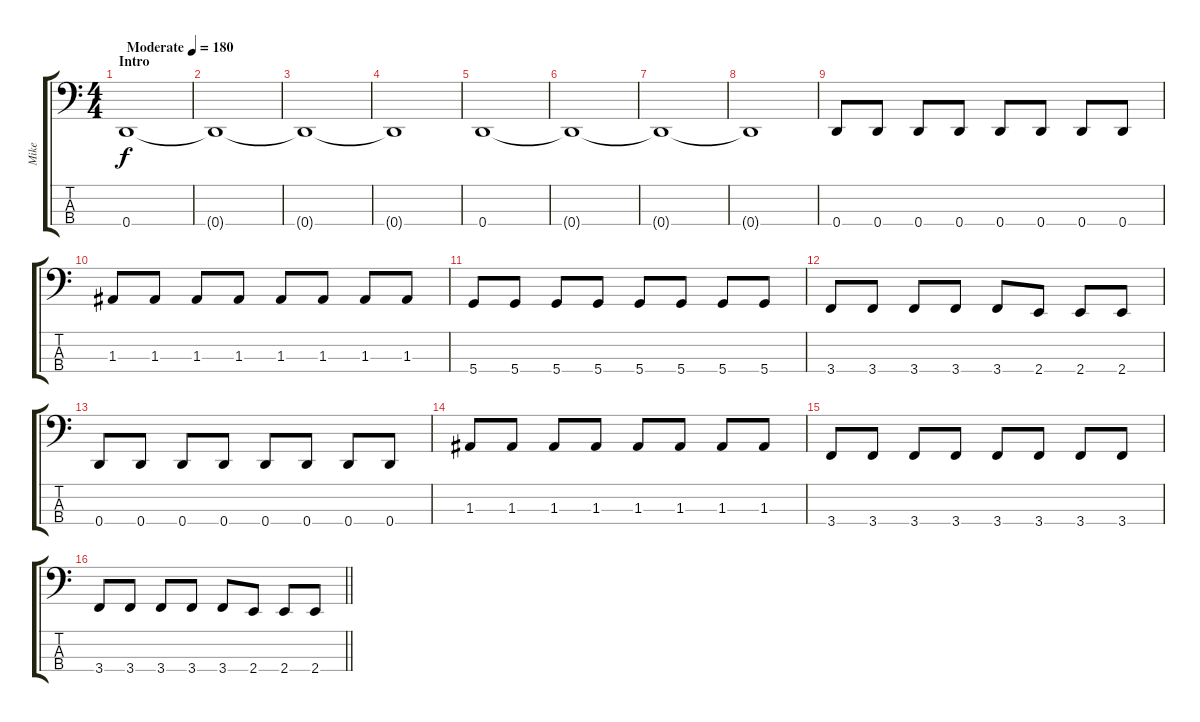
\track ("Mike" "Mike") {instrument electricbasspick}
\staff {score tabs}
\tuning (G2 D2 A1 D1) {hide}
\ts (4 4)
\section ("" "Intro")
\tempo (180 "Moderate")
\clef f4
\ks c
0.4.1{dy f instrument electricbasspick} |
0.4{t}.1 |
0.4{t}.1 |
0.4{t}.1 |
0.4.1 |
0.4{t}.1 |
0.4{t}.1 |
0.4{t}.1 |
0.4.8 0.4.8 0.4.8 0.4.8 0.4.8 0.4.8 0.4.8 0.4.8 |
1.3.8 1.3.8 1.3.8 1.3.8 1.3.8 1.3.8 1.3.8 1.3.8 |
5.4.8 5.4.8 5.4.8 5.4.8 5.4.8 5.4.8 5.4.8 5.4.8 |
3.4.8 3.4.8 3.4.8 3.4.8 3.4.8 2.4.8 2.4.8 2.4.8 |
0.4.8 0.4.8 0.4.8 0.4.8 0.4.8 0.4.8 0.4.8 0.4.8 |
1.3.8 1.3.8 1.3.8 1.3.8 1.3.8 1.3.8 1.3.8 1.3.8 |
3.4.8 3.4.8 3.4.8 3.4.8 3.4.8 3.4.8 3.4.8 3.4.8 |
\barLineRight lightlight
3.4.8 3.4.8 3.4.8 3.4.8 3.4.8 2.4.8 2.4.8 2.4.8
